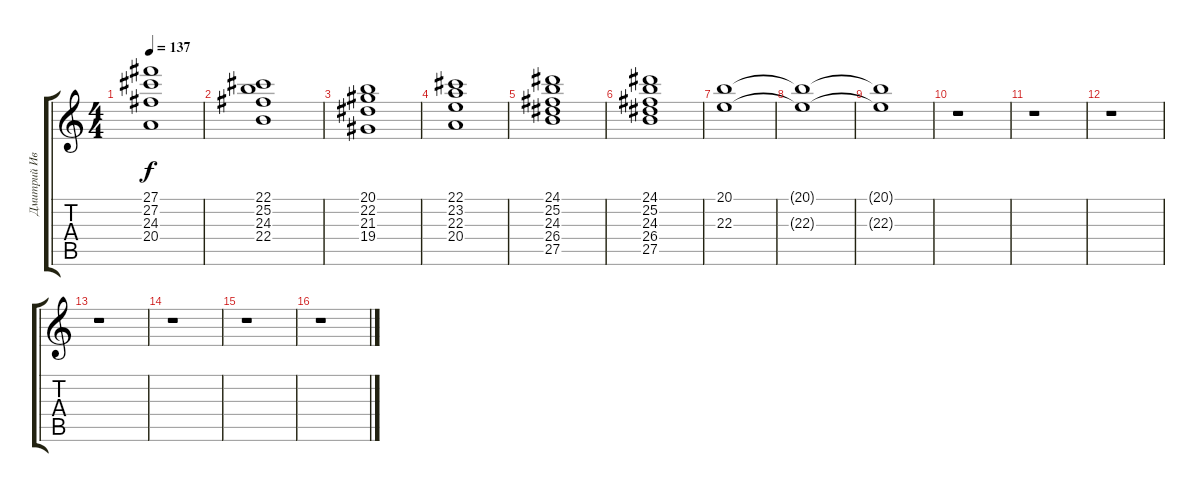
\track ("Дмитрий Иванов" "Дмитрий Ив") {instrument stringensemble1}
\staff {score tabs}
\tuning (Eb4 Bb3 Gb3 Db3 Ab2 Eb2) {hide}
\ts (4 4)
\tempo 137
\clef g2
\ks c
(27.1 27.2 24.3 20.4).1{dy f} |
(22.1 25.2 24.3 22.4).1 |
(20.1 22.2 21.3 19.4).1 |
(22.1 23.2 22.3 20.4).1 |
(24.1 25.2 24.3 26.4 27.5).1 |
(24.1 25.2 24.3 26.4 27.5).1 |
(20.1 22.3).1 |
(20.1{t} 22.3{t}).1 |
(20.1{t} 22.3{t}).1 |
r.1 |
r.1 |
r.1 |
r.1 |
r.1 |
r.1 |
r.1
